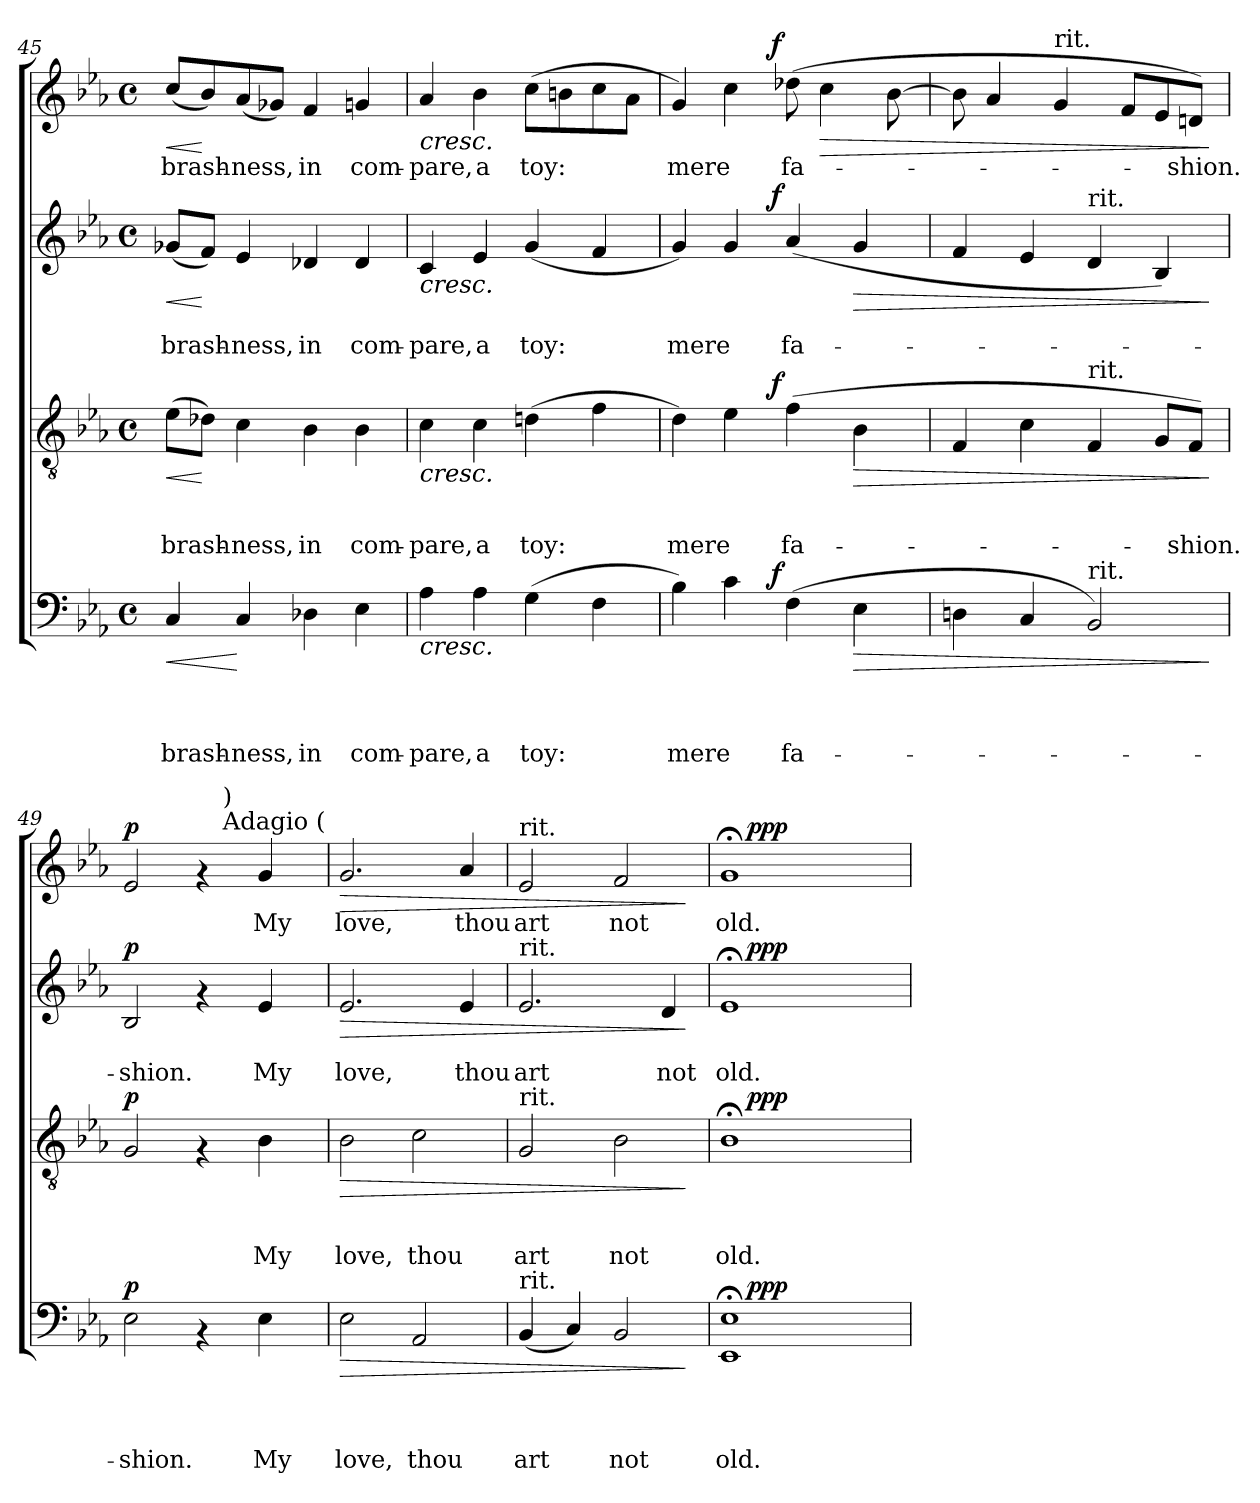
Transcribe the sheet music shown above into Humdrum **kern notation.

**kern	**text	**text	**text	**text	**dynam	**kern	**text	**text	**text	**dynam	**kern	**text	**text	**dynam	**kern	**text	**dynam
*part4	*part4	*part4	*part4	*part4	*part4	*part3	*part3	*part3	*part3	*part3	*part2	*part2	*part2	*part2	*part1	*part1	*part1
*staff4	*staff4	*staff4	*staff4	*staff4	*staff4	*staff3	*staff3	*staff3	*staff3	*staff3	*staff2	*staff2	*staff2	*staff2	*staff1	*staff1	*staff1
*clefF4	*	*	*	*	*	*clefGv2	*	*	*	*	*clefG2	*	*	*	*clefG2	*	*
*k[b-e-a-]	*	*	*	*	*	*k[b-e-a-]	*	*	*	*	*k[b-e-a-]	*	*	*	*k[b-e-a-]	*	*
*E-:	*	*	*	*	*	*E-:	*	*	*	*	*E-:	*	*	*	*E-:	*	*
*M4/4	*	*	*	*	*	*M4/4	*	*	*	*	*M4/4	*	*	*	*M4/4	*	*
*met(c)	*	*	*	*	*	*met(c)	*	*	*	*	*met(c)	*	*	*	*met(c)	*	*
=45	=45	=45	=45	=45	=45	=45	=45	=45	=45	=45	=45	=45	=45	=45	=45	=45	=45
!	!	!	!	!LO:LY:b	!LO:HP:b	!	!	!	!LO:LY:b	!LO:HP:b	!	!	!LO:LY:b	!LO:HP:b	!	!LO:LY:b	!LO:HP:b
4C/	.	.	.	brash-	<	(>8e-\L	.	.	brash-	<	(<8g-X/L	.	brash-	<	(<8cc/L	brash-	<
.	.	.	.	.	.	8d-X\J)	.	.	.	[	8f/J)	.	.	[	8b-/)	.	[
!	!	!	!	!LO:LY:b	!	!	!	!	!LO:LY:b	!	!	!	!LO:LY:b	!	!	!LO:LY:b	!
4C/	.	.	.	-ness,	[	4c\	.	.	-ness,	.	4e-/	.	-ness,	.	(<8a-/	-ness,	.
.	.	.	.	.	.	.	.	.	.	.	.	.	.	.	8g-X/J)	.	.
!	!	!	!	!LO:LY:b	!	!	!	!	!LO:LY:b	!	!	!	!LO:LY:b	!	!	!LO:LY:b	!
4D-X\	.	.	.	in	.	4B-\	.	.	in	.	4d-X/	.	in	.	4f/	in	.
!	!	!	!	!LO:LY:b	!	!	!	!	!LO:LY:b	!	!	!	!LO:LY:b	!	!	!LO:LY:b	!
4E-\	.	.	.	com-	.	4B-\	.	.	com-	.	4d-/	.	com-	.	4gn/	com-	.
!!LO:LB:g=z
=46	=46	=46	=46	=46	=46	=46	=46	=46	=46	=46	=46	=46	=46	=46	=46	=46	=46
!	!	!	!	!LO:LY:b	!LO:HP:b	!	!	!	!LO:LY:b	!LO:HP:b	!	!	!LO:LY:b	!LO:HP:b	!	!LO:LY:b	!LO:HP:b
4A-\	.	.	.	-pare,	<	4c\	.	.	-pare,	<	4c/	.	-pare,	<	4a-/	-pare,	<
!	!	!	!	!LO:LY:b	!	!	!	!	!LO:LY:b	!	!	!	!LO:LY:b	!	!	!LO:LY:b	!
4A-\	.	.	.	a	.	4c\	.	.	a	.	4e-/	.	a	.	4b-\	a	.
!	!	!	!	!LO:LY:b	!	!	!	!	!LO:LY:b	!	!	!	!LO:LY:b	!	!	!LO:LY:b	!
(>4G\	.	.	.	toy:	.	(>4dn\	.	.	toy:	.	(<4g/	.	toy:	.	(>8cc\L	toy:	.
.	.	.	.	.	.	.	.	.	.	.	.	.	.	.	8bn\	.	.
4F\	.	.	.	.	.	4f\	.	.	.	.	4f/	.	.	.	8cc\	.	.
.	.	.	.	.	.	.	.	.	.	.	.	.	.	.	8a-\J	.	.
=47	=47	=47	=47	=47	=47	=47	=47	=47	=47	=47	=47	=47	=47	=47	=47	=47	=47
!	!	!	!	!LO:LY:b	!	!	!	!	!LO:LY:b	!	!	!	!LO:LY:b	!	!	!LO:LY:b	!
*^	*	*	*	*	*	*^	*	*	*	*	*^	*	*	*	*^	*	*
4B-\)	4...ryy	.	.	.	mere	.	4d\)	4...ryy	.	.	mere	.	4g/)	4...ryy	.	mere	.	4g/)	4...ryy	mere	.
4c\	.	.	.	.	.	.	4e-\	.	.	.	.	.	4g/	.	.	.	.	4cc\	.	.	.
!	!	!	!	!	!	!LO:DY:a	!	!	!	!	!	!LO:DY:a	!	!	!	!	!LO:DY:a	!	!	!	!LO:DY:a
.	2ryy	.	.	.	.	f	.	2ryy	.	.	.	f	.	2ryy	.	.	f	.	2ryy	.	f
!	!	!	!	!	!LO:LY:b	!	!	!	!	!	!LO:LY:b	!	!	!	!	!LO:LY:b	!	!	!	!LO:LY:b	!
(>4F\	.	.	.	.	fa-	[	(>4f\	.	.	.	fa-	[	(<4a-/	.	.	fa-	[	(>8dd-X\	.	fa-	[
!	!	!	!	!	!	!	!	!	!	!	!	!	!	!	!	!	!	!	!	!	!LO:HP:b
.	.	.	.	.	.	.	.	.	.	.	.	.	.	.	.	.	.	4cc\	.	.	>
!	!	!	!	!	!	!LO:HP:b	!	!	!	!	!	!LO:HP:b	!	!	!	!	!LO:HP:b	!	!	!	!
4E-\	.	.	.	.	.	>	4B-\	.	.	.	.	>	4g/	.	.	.	>	.	.	.	.
.	.	.	.	.	.	.	.	.	.	.	.	.	.	.	.	.	.	[>8b-\	.	.	.
.	32ryy	.	.	.	.	.	.	32ryy	.	.	.	.	.	32ryy	.	.	.	.	32ryy	.	.
*v	*v	*	*	*	*	*	*	*	*	*	*	*	*v	*v	*	*	*	*v	*v	*	*
*	*	*	*	*	*	*v	*v	*	*	*	*	*	*	*	*	*	*	*
=48	=48	=48	=48	=48	=48	=48	=48	=48	=48	=48	=48	=48	=48	=48	=48	=48	=48
4Dni\	.	.	.	.	.	4F/	.	.	.	.	4f/	.	.	.	8b-\]	.	.
.	.	.	.	.	.	.	.	.	.	.	.	.	.	.	4a-/	.	.
4C/	.	.	.	.	.	4c\	.	.	.	.	4e-/	.	.	.	.	.	.
!	!	!	!	!	!	!	!	!	!	!	!	!	!	!	!LO:TX:a:t=rit.	!	!
.	.	.	.	.	.	.	.	.	.	.	.	.	.	.	4g/	.	.
!	!	!	!	!	!	!	!	!	!	!	!LO:TX:a:t=rit.	!	!	!	!	!	!
!	!	!	!	!	!	!LO:TX:a:t=rit.	!	!	!	!	!	!	!	!	!	!	!
!LO:TX:a:t=rit.	!	!	!	!	!	!	!	!	!	!	!	!	!	!	!	!	!
2BB-/)	.	.	.	.	.	4F/	.	.	.	.	4d/	.	.	.	.	.	.
.	.	.	.	.	.	.	.	.	.	.	.	.	.	.	8f/L	.	.
.	.	.	.	.	.	8G/L	.	.	.	.	4B-/)	.	.	.	8e-/	.	.
!	!	!	!	!	!	!	!	!	!LO:LY:b	!	!	!	!	!	!	!LO:LY:b	!
.	.	.	.	.	.	8F/J)	.	.	-shion.	.	.	.	.	.	8dn/J)	-shion.	.
.	.	.	.	.	]	.	.	.	.	]	.	.	.	]	.	.	]
=49	=49	=49	=49	=49	=49	=49	=49	=49	=49	=49	=49	=49	=49	=49	=49	=49	=49
!	!	!	!	!LO:LY:b	!LO:DY:a	!	!	!	!	!LO:DY:a	!	!	!LO:LY:b	!LO:DY:a	!	!	!LO:DY:a
*	*	*	*	*	*	*	*	*	*	*	*	*	*	*	*^	*	*
2E-\	.	.	.	-shion.	p	2G/	.	.	.	p	2B-/	.	-shion.	p	2e-/	2ryy	.	p
4rAA	.	.	.	.	.	4rF	.	.	.	.	4rf	.	.	.	4rf	16.ryy	.	.
*	*	*	*	*	*	*	*	*	*	*	*	*	*	*	*MM65	*	*	*
!	!	!	!	!	!	!	!	!	!	!	!	!	!	!	!	!LO:TX:a:t=Adagio (	!	!
!	!	!	!	!	!	!	!	!	!	!	!	!	!	!	!	!LO:TX:a:t=)	!	!
.	.	.	.	.	.	.	.	.	.	.	.	.	.	.	.	4ryy	.	.
!	!	!	!	!LO:LY:b	!	!	!	!	!LO:LY:b	!	!	!	!LO:LY:b	!	!	!	!LO:LY:b	!
4E-\	.	.	.	My	.	4B-\	.	.	My	.	4e-/	.	My	.	4g/	.	My	.
.	.	.	.	.	.	.	.	.	.	.	.	.	.	.	.	8ryy	.	.
.	.	.	.	.	.	.	.	.	.	.	.	.	.	.	.	32ryy	.	.
=50	=50	=50	=50	=50	=50	=50	=50	=50	=50	=50	=50	=50	=50	=50	=50	=50	=50	=50
!	!	!	!	!LO:LY:b	!LO:HP:b	!	!	!	!LO:LY:b	!LO:HP:b	!	!	!LO:LY:b	!LO:HP:b	!	!	!LO:LY:b	!LO:HP:b
*	*	*	*	*	*	*	*	*	*	*	*	*	*	*	*v	*v	*	*
2E-\	.	.	.	love,	>	2B-\	.	.	love,	>	2.e-/	.	love,	>	2.g/	love,	>
!	!	!	!	!LO:LY:b	!	!	!	!	!LO:LY:b	!	!	!	!	!	!	!	!
2AA-/	.	.	.	thou	.	2c\	.	.	thou	.	.	.	.	.	.	.	.
!	!	!	!	!	!	!	!	!	!	!	!	!	!LO:LY:b	!	!	!LO:LY:b	!
.	.	.	.	.	.	.	.	.	.	.	4e-/	.	thou	.	4a-/	thou	.
=51	=51	=51	=51	=51	=51	=51	=51	=51	=51	=51	=51	=51	=51	=51	=51	=51	=51
!	!	!	!	!	!	!	!	!	!	!	!	!	!	!	!LO:TX:a:t=rit.	!	!
!	!	!	!	!	!	!	!	!	!	!	!LO:TX:a:t=rit.	!	!	!	!	!	!
!	!	!	!	!	!	!LO:TX:a:t=rit.	!	!	!	!	!	!	!	!	!	!	!
!LO:TX:a:t=rit.	!	!	!	!	!	!	!	!	!	!	!	!	!	!	!	!	!
!	!	!	!	!LO:LY:b	!	!	!	!	!LO:LY:b	!	!	!	!LO:LY:b	!	!	!LO:LY:b	!
(<4BB-/	.	.	.	art	.	2G/	.	.	art	.	2.e-/	.	art	.	2e-/	art	.
4C/)	.	.	.	.	.	.	.	.	.	.	.	.	.	.	.	.	.
!	!	!	!	!LO:LY:b	!	!	!	!	!LO:LY:b	!	!	!	!	!	!	!LO:LY:b	!
2BB-/	.	.	.	not	.	2B-\	.	.	not	.	.	.	.	.	2f/	not	.
!	!	!	!	!	!	!	!	!	!	!	!	!	!LO:LY:b	!	!	!	!
.	.	.	.	.	.	.	.	.	.	.	4d/	.	not	.	.	.	.
.	.	.	.	.	]	.	.	.	.	]	.	.	.	]	.	.	]
=52	=52	=52	=52	=52	=52	=52	=52	=52	=52	=52	=52	=52	=52	=52	=52	=52	=52
!	!	!	!	!LO:LY:b	!	!	!	!	!LO:LY:b	!	!	!	!LO:LY:b	!	!	!LO:LY:b	!
*^	*	*	*	*	*	*^	*	*	*	*	*^	*	*	*	*^	*	*
1EE-;< 1E-;<	16.ryy	.	.	.	old.	.	1B-;	16.ryy	.	.	old.	.	1e-;	16.ryy	.	old.	.	1g;<	16.ryy	old.	.
!	!	!	!	!	!	!LO:DY:a	!	!	!	!	!	!LO:DY:a	!	!	!	!	!LO:DY:a	!	!	!	!LO:DY:a
.	2ryy	.	.	.	.	ppp	.	2ryy	.	.	.	ppp	.	2ryy	.	.	ppp	.	2ryy	.	ppp
.	4ryy	.	.	.	.	.	.	4ryy	.	.	.	.	.	4ryy	.	.	.	.	4ryy	.	.
.	8ryy	.	.	.	.	.	.	8ryy	.	.	.	.	.	8ryy	.	.	.	.	8ryy	.	.
.	32ryy	.	.	.	.	.	.	32ryy	.	.	.	.	.	32ryy	.	.	.	.	32ryy	.	.
*v	*v	*	*	*	*	*	*	*	*	*	*	*	*v	*v	*	*	*	*v	*v	*	*
*	*	*	*	*	*	*v	*v	*	*	*	*	*	*	*	*	*	*	*
=	=	=	=	=	=	=	=	=	=	=	=	=	=	=	=	=	=
*-	*-	*-	*-	*-	*-	*-	*-	*-	*-	*-	*-	*-	*-	*-	*-	*-	*-
